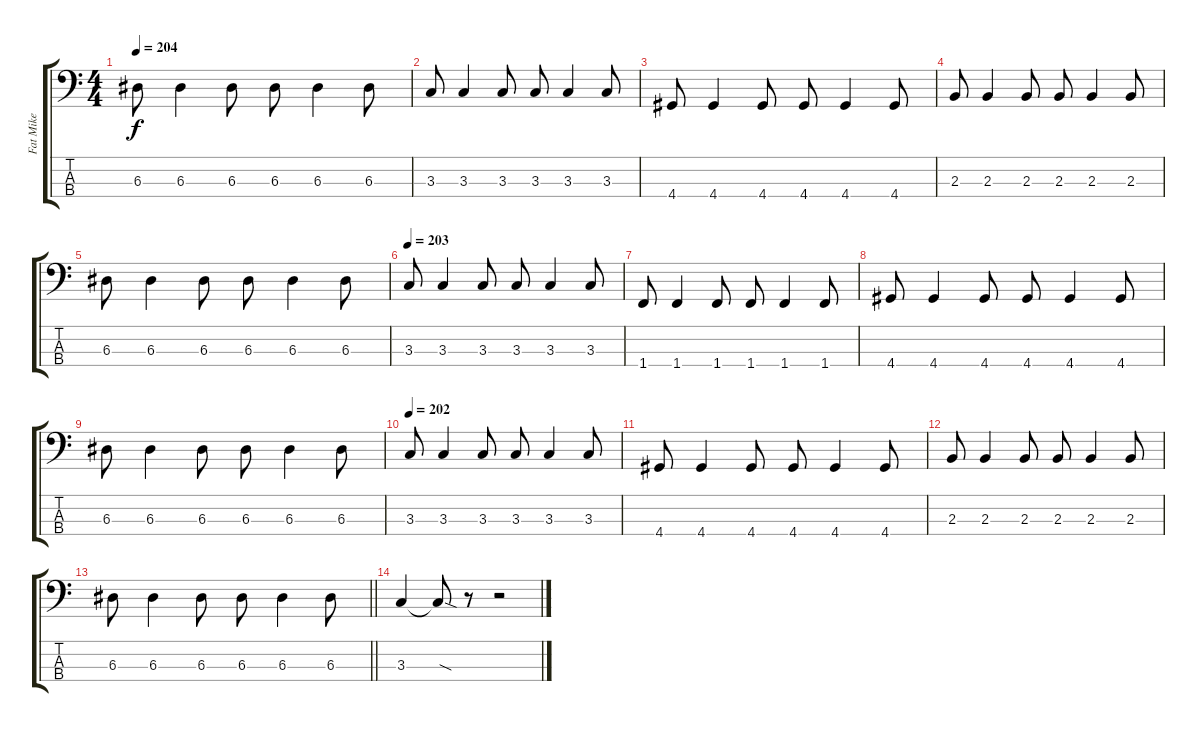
\track ("Fat Mike" "Fat Mike") {instrument electricbasspick}
\staff {score tabs}
\tuning (G2 D2 A1 E1) {hide}
\ts (4 4)
\tempo 204
\clef f4
\ks c
6.3.8{dy f} 6.3.4 6.3.8 6.3.8 6.3.4 6.3.8 |
3.3.8 3.3.4 3.3.8 3.3.8 3.3.4 3.3.8 |
4.4.8 4.4.4 4.4.8 4.4.8 4.4.4 4.4.8 |
2.3.8 2.3.4 2.3.8 2.3.8 2.3.4 2.3.8 |
6.3.8 6.3.4 6.3.8 6.3.8 6.3.4 6.3.8 |
\tempo 203
3.3.8 3.3.4 3.3.8 3.3.8 3.3.4 3.3.8 |
1.4.8 1.4.4 1.4.8 1.4.8 1.4.4 1.4.8 |
4.4.8 4.4.4 4.4.8 4.4.8 4.4.4 4.4.8 |
6.3.8 6.3.4 6.3.8 6.3.8 6.3.4 6.3.8 |
\tempo 202
3.3.8 3.3.4 3.3.8 3.3.8 3.3.4 3.3.8 |
4.4.8 4.4.4 4.4.8 4.4.8 4.4.4 4.4.8 |
2.3.8 2.3.4 2.3.8 2.3.8 2.3.4 2.3.8 |
\barLineRight lightlight
6.3.8 6.3.4 6.3.8 6.3.8 6.3.4 6.3.8 |
\section ("" "")
3.3.4 3.3{sod t}.8 r.8 r.2
